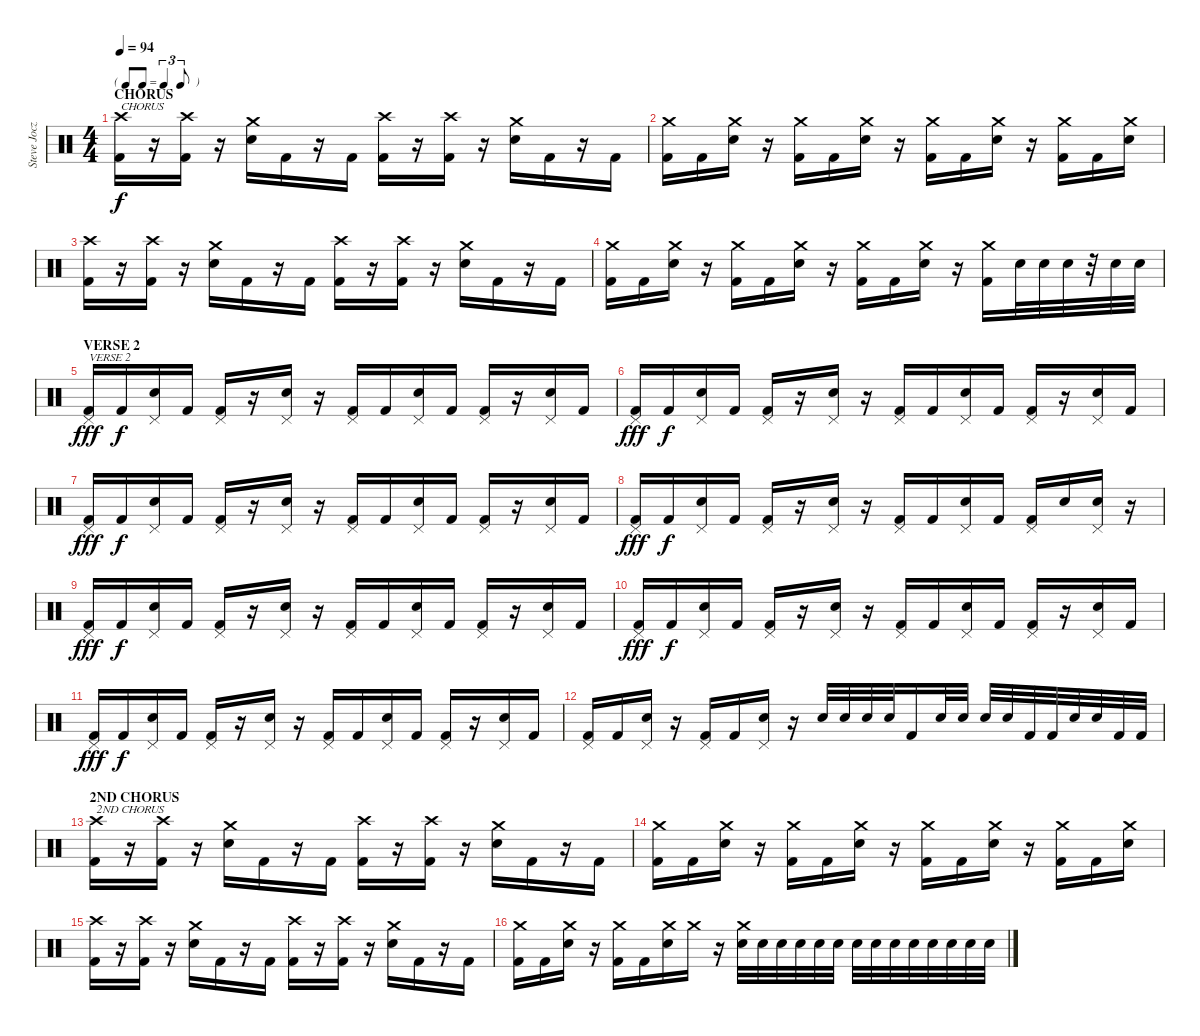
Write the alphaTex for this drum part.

\track ("Steve Jocz   \"Stevo32\"        (drums)" "Steve Jocz") {instrument percussion}
\staff {score}
\articulation defaults
\ts (4 4)
\tf triplet8th
\section ("" "CHORUS")
\tempo 94
\clef neutral
\ks c
("Crash high (hit)" "Kick (hit) 2").16{txt "CHORUS" dy f} r.16 ("Crash high (hit)" "Kick (hit) 2").16 r.16 ("Crash medium (hit)" "Electric Snare (hit)").16 "Kick (hit) 2".16 r.16 "Kick (hit) 2".16 ("Crash high (hit)" "Kick (hit) 2").16 r.16 ("Crash high (hit)" "Kick (hit) 2").16 r.16 ("Crash medium (hit)" "Electric Snare (hit)").16 "Kick (hit) 2".16 r.16 "Kick (hit) 2".16 |
("Crash medium (hit)" "Kick (hit) 2").16 "Kick (hit) 2".16 ("Crash medium (hit)" "Electric Snare (hit)").16 r.16 ("Crash medium (hit)" "Kick (hit) 2").16 "Kick (hit) 2".16 ("Crash medium (hit)" "Electric Snare (hit)").16 r.16 ("Crash medium (hit)" "Kick (hit) 2").16 "Kick (hit) 2".16 ("Crash medium (hit)" "Electric Snare (hit)").16 r.16 ("Crash medium (hit)" "Kick (hit) 2").16 "Kick (hit) 2".16 ("Crash medium (hit)" "Electric Snare (hit)").16 |
("Crash high (hit)" "Kick (hit) 2").16 r.16 ("Crash high (hit)" "Kick (hit) 2").16 r.16 ("Crash medium (hit)" "Electric Snare (hit)").16 "Kick (hit) 2".16 r.16 "Kick (hit) 2".16 ("Crash high (hit)" "Kick (hit) 2").16 r.16 ("Crash high (hit)" "Kick (hit) 2").16 r.16 ("Crash medium (hit)" "Electric Snare (hit)").16 "Kick (hit) 2".16 r.16 "Kick (hit) 2".16 |
("Crash medium (hit)" "Kick (hit) 2").16 "Kick (hit) 2".16 ("Crash medium (hit)" "Electric Snare (hit)").16 r.16 ("Crash medium (hit)" "Kick (hit) 2").16 "Kick (hit) 2".16 ("Crash medium (hit)" "Electric Snare (hit)").16 r.16 ("Crash medium (hit)" "Kick (hit) 2").16 "Kick (hit) 2".16 ("Crash medium (hit)" "Electric Snare (hit)").16 r.16 ("Crash medium (hit)" "Kick (hit) 2").16 "Electric Snare (hit)".32 "Electric Snare (hit)".32 "Electric Snare (hit)".32 r.32 "Electric Snare (hit)".32 "Electric Snare (hit)".32 |
\section ("" "VERSE 2")
("Pedal Hi-Hat (hit)" "Kick (hit) 2").16{txt "VERSE 2" dy fff} "Kick (hit) 2".16{dy f} ("Pedal Hi-Hat (hit)" "Electric Snare (hit)").16 "Kick (hit) 2".16 ("Pedal Hi-Hat (hit)" "Kick (hit) 2").16 r.16 ("Pedal Hi-Hat (hit)" "Electric Snare (hit)").16 r.16 ("Pedal Hi-Hat (hit)" "Kick (hit) 2").16 "Kick (hit) 2".16 ("Pedal Hi-Hat (hit)" "Electric Snare (hit)").16 "Kick (hit) 2".16 ("Pedal Hi-Hat (hit)" "Kick (hit) 2").16 r.16 ("Pedal Hi-Hat (hit)" "Electric Snare (hit)").16 "Kick (hit) 2".16 |
("Pedal Hi-Hat (hit)" "Kick (hit) 2").16{dy fff} "Kick (hit) 2".16{dy f} ("Pedal Hi-Hat (hit)" "Electric Snare (hit)").16 "Kick (hit) 2".16 ("Pedal Hi-Hat (hit)" "Kick (hit) 2").16 r.16 ("Pedal Hi-Hat (hit)" "Electric Snare (hit)").16 r.16 ("Pedal Hi-Hat (hit)" "Kick (hit) 2").16 "Kick (hit) 2".16 ("Pedal Hi-Hat (hit)" "Electric Snare (hit)").16 "Kick (hit) 2".16 ("Pedal Hi-Hat (hit)" "Kick (hit) 2").16 r.16 ("Pedal Hi-Hat (hit)" "Electric Snare (hit)").16 "Kick (hit) 2".16 |
("Pedal Hi-Hat (hit)" "Kick (hit) 2").16{dy fff} "Kick (hit) 2".16{dy f} ("Pedal Hi-Hat (hit)" "Electric Snare (hit)").16 "Kick (hit) 2".16 ("Pedal Hi-Hat (hit)" "Kick (hit) 2").16 r.16 ("Pedal Hi-Hat (hit)" "Electric Snare (hit)").16 r.16 ("Pedal Hi-Hat (hit)" "Kick (hit) 2").16 "Kick (hit) 2".16 ("Pedal Hi-Hat (hit)" "Electric Snare (hit)").16 "Kick (hit) 2".16 ("Pedal Hi-Hat (hit)" "Kick (hit) 2").16 r.16 ("Pedal Hi-Hat (hit)" "Electric Snare (hit)").16 "Kick (hit) 2".16 |
("Pedal Hi-Hat (hit)" "Kick (hit) 2").16{dy fff} "Kick (hit) 2".16{dy f} ("Pedal Hi-Hat (hit)" "Electric Snare (hit)").16 "Kick (hit) 2".16 ("Pedal Hi-Hat (hit)" "Kick (hit) 2").16 r.16 ("Pedal Hi-Hat (hit)" "Electric Snare (hit)").16 r.16 ("Pedal Hi-Hat (hit)" "Kick (hit) 2").16 "Kick (hit) 2".16 ("Pedal Hi-Hat (hit)" "Electric Snare (hit)").16 "Kick (hit) 2".16 ("Pedal Hi-Hat (hit)" "Kick (hit) 2").16 "Electric Snare (hit)".16 ("Pedal Hi-Hat (hit)" "Electric Snare (hit)").16 r.16 |
("Pedal Hi-Hat (hit)" "Kick (hit) 2").16{dy fff} "Kick (hit) 2".16{dy f} ("Pedal Hi-Hat (hit)" "Electric Snare (hit)").16 "Kick (hit) 2".16 ("Pedal Hi-Hat (hit)" "Kick (hit) 2").16 r.16 ("Pedal Hi-Hat (hit)" "Electric Snare (hit)").16 r.16 ("Pedal Hi-Hat (hit)" "Kick (hit) 2").16 "Kick (hit) 2".16 ("Pedal Hi-Hat (hit)" "Electric Snare (hit)").16 "Kick (hit) 2".16 ("Pedal Hi-Hat (hit)" "Kick (hit) 2").16 r.16 ("Pedal Hi-Hat (hit)" "Electric Snare (hit)").16 "Kick (hit) 2".16 |
("Pedal Hi-Hat (hit)" "Kick (hit) 2").16{dy fff} "Kick (hit) 2".16{dy f} ("Pedal Hi-Hat (hit)" "Electric Snare (hit)").16 "Kick (hit) 2".16 ("Pedal Hi-Hat (hit)" "Kick (hit) 2").16 r.16 ("Pedal Hi-Hat (hit)" "Electric Snare (hit)").16 r.16 ("Pedal Hi-Hat (hit)" "Kick (hit) 2").16 "Kick (hit) 2".16 ("Pedal Hi-Hat (hit)" "Electric Snare (hit)").16 "Kick (hit) 2".16 ("Pedal Hi-Hat (hit)" "Kick (hit) 2").16 r.16 ("Pedal Hi-Hat (hit)" "Electric Snare (hit)").16 "Kick (hit) 2".16 |
("Pedal Hi-Hat (hit)" "Kick (hit) 2").16{dy fff} "Kick (hit) 2".16{dy f} ("Pedal Hi-Hat (hit)" "Electric Snare (hit)").16 "Kick (hit) 2".16 ("Pedal Hi-Hat (hit)" "Kick (hit) 2").16 r.16 ("Pedal Hi-Hat (hit)" "Electric Snare (hit)").16 r.16 ("Pedal Hi-Hat (hit)" "Kick (hit) 2").16 "Kick (hit) 2".16 ("Pedal Hi-Hat (hit)" "Electric Snare (hit)").16 "Kick (hit) 2".16 ("Pedal Hi-Hat (hit)" "Kick (hit) 2").16 r.16 ("Pedal Hi-Hat (hit)" "Electric Snare (hit)").16 "Kick (hit) 2".16 |
("Pedal Hi-Hat (hit)" "Kick (hit) 2").16 "Kick (hit) 2".16 ("Pedal Hi-Hat (hit)" "Electric Snare (hit)").16 r.16 ("Pedal Hi-Hat (hit)" "Kick (hit) 2").16 "Kick (hit) 2".16 ("Pedal Hi-Hat (hit)" "Electric Snare (hit)").16 r.16 "Electric Snare (hit)".32 "Electric Snare (hit)".32 "Electric Snare (hit)".32 "Electric Snare (hit)".32 "Kick (hit) 2".16 "Electric Snare (hit)".32 "Electric Snare (hit)".32 "Electric Snare (hit)".32 "Electric Snare (hit)".32 "Kick (hit) 2".32 "Kick (hit) 2".32 "Electric Snare (hit)".32 "Electric Snare (hit)".32 "Kick (hit) 2".32 "Kick (hit) 2".32 |
\section ("" "2ND CHORUS")
("Crash high (hit)" "Kick (hit) 2").16{txt "2ND CHORUS"} r.16 ("Crash high (hit)" "Kick (hit) 2").16 r.16 ("Crash medium (hit)" "Electric Snare (hit)").16 "Kick (hit) 2".16 r.16 "Kick (hit) 2".16 ("Crash high (hit)" "Kick (hit) 2").16 r.16 ("Crash high (hit)" "Kick (hit) 2").16 r.16 ("Crash medium (hit)" "Electric Snare (hit)").16 "Kick (hit) 2".16 r.16 "Kick (hit) 2".16 |
("Crash medium (hit)" "Kick (hit) 2").16 "Kick (hit) 2".16 ("Crash medium (hit)" "Electric Snare (hit)").16 r.16 ("Crash medium (hit)" "Kick (hit) 2").16 "Kick (hit) 2".16 ("Crash medium (hit)" "Electric Snare (hit)").16 r.16 ("Crash medium (hit)" "Kick (hit) 2").16 "Kick (hit) 2".16 ("Crash medium (hit)" "Electric Snare (hit)").16 r.16 ("Crash medium (hit)" "Kick (hit) 2").16 "Kick (hit) 2".16 ("Crash medium (hit)" "Electric Snare (hit)").16 |
("Crash high (hit)" "Kick (hit) 2").16 r.16 ("Crash high (hit)" "Kick (hit) 2").16 r.16 ("Crash medium (hit)" "Electric Snare (hit)").16 "Kick (hit) 2".16 r.16 "Kick (hit) 2".16 ("Crash high (hit)" "Kick (hit) 2").16 r.16 ("Crash high (hit)" "Kick (hit) 2").16 r.16 ("Crash medium (hit)" "Electric Snare (hit)").16 "Kick (hit) 2".16 r.16 "Kick (hit) 2".16 |
("Crash medium (hit)" "Kick (hit) 2").16 "Kick (hit) 2".16 ("Crash medium (hit)" "Electric Snare (hit)").16 r.16 ("Crash medium (hit)" "Kick (hit) 2").16 "Kick (hit) 2".16 ("Crash medium (hit)" "Electric Snare (hit)").16 "Crash medium (hit)".16 r.16 ("Crash medium (hit)" "Electric Snare (hit)").32 "Electric Snare (hit)".32 "Electric Snare (hit)".32 "Electric Snare (hit)".32 "Electric Snare (hit)".32 "Electric Snare (hit)".32 "Electric Snare (hit)".32 "Electric Snare (hit)".32 "Electric Snare (hit)".32 "Electric Snare (hit)".32 "Electric Snare (hit)".32 "Electric Snare (hit)".32 "Electric Snare (hit)".32 "Electric Snare (hit)".32
